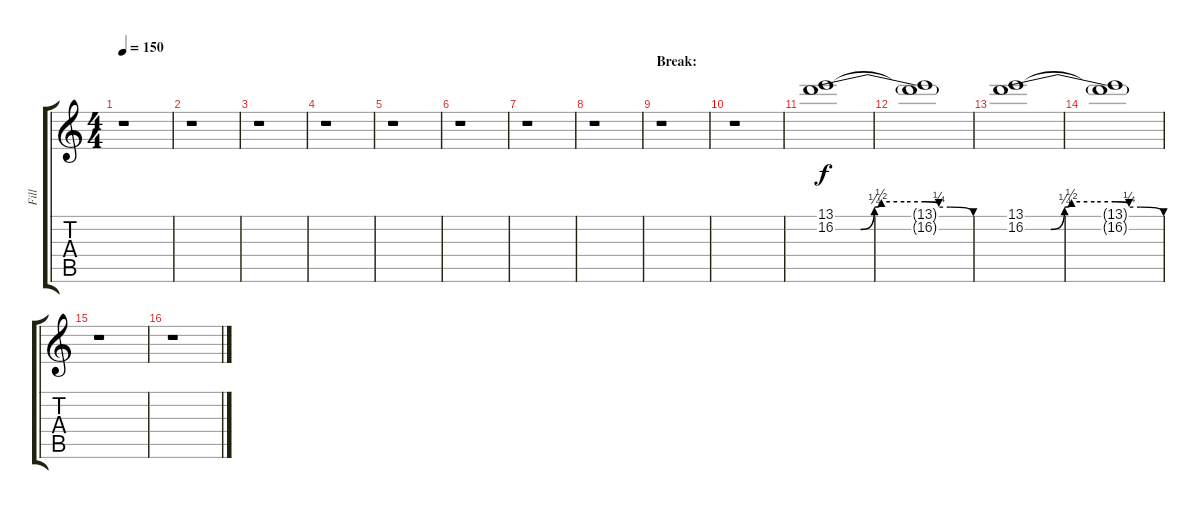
\track ("Fill" "Fill") {instrument distortionguitar}
\staff {score tabs}
\tuning (Eb4 Bb3 Gb3 Db3 Ab2 Eb2) {hide}
\ts (4 4)
\tempo 150
\clef g2
\ks c
r.1{dy f} |
r.1 |
r.1 |
r.1 |
r.1 |
r.1 |
r.1 |
r.1 |
\section ("" "Break:")
r.1 |
r.1 |
(13.1 16.2{be (custom 0 0 11 0 17 1 20 2 30 2 39 2 45 1 50 1 60 0)}).1 |
(13.1{t} 16.2{t}).1 |
(13.1 16.2{be (custom 0 0 11 0 17 1 20 2 30 2 39 2 45 1 50 1 60 0)}).1 |
(13.1{t} 16.2{t}).1 |
r.1 |
r.1
